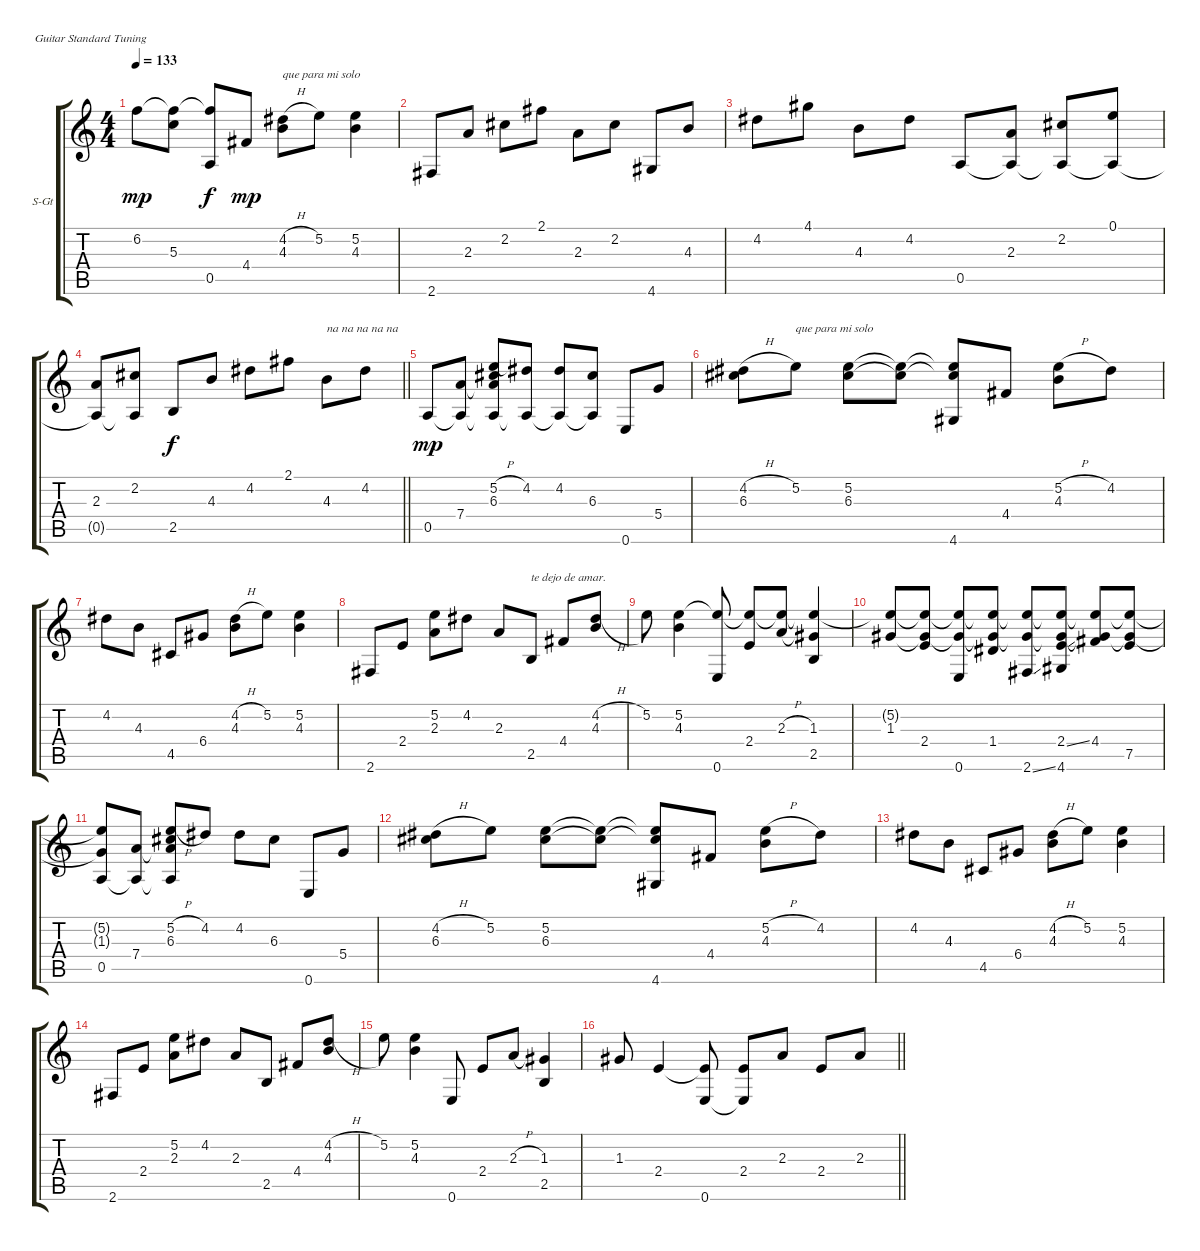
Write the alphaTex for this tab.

\bracketExtendMode groupsimilarinstruments
\firstSystemTrackNameOrientation horizontal
\otherSystemsTrackNameOrientation horizontal
\track ("Fernando Delgadillo" "S-Gt") {instrument acousticguitarsteel}
\staff {score tabs}
\tuning (E4 B3 G3 D3 A2 E2)
\ts (4 4)
\tempo 133
\clef g2
\ks c
6.2.8{dy mp} (5.3 6.2{t}).8 (6.2{t} 0.5).8{dy f} 4.4.8{dy mp} (4.2{h} 4.3).8{txt "que para mi solo "} 5.2.8 (5.2 4.3).4 |
2.6.8 2.3.8 2.2.8 2.1.8 2.3.8 2.2.8 4.6.8 4.3.8 |
4.2.8 4.1.8 4.3.8 4.2.8 0.5.8 (2.3 0.5{t}).8 (2.2 0.5{t}).8 (0.1 0.5{t}).8 |
\barLineRight lightlight
(2.3 0.5{t}).8 (2.2 0.5{t}).8 2.5.8{dy f} 4.3.8 4.2.8 2.1.8 4.3.8{txt "na na na na na"} 4.2.8 |
0.5.8{dy mp} (7.4 0.5{t}).8 (5.2{h} 6.3 7.4{t} 0.5{t}).8 (4.2 0.5{t}).8 (4.2 0.5{t}).8 (6.3 0.5{t}).8 0.6.8 5.4.8 |
(4.2{h} 6.3).8 5.2.8{txt "que para mi solo "} (5.2 6.3).8 (5.2{t} 6.3{t}).8 (5.2{t} 6.3{t} 4.6).8 4.4.8 (5.2{h} 4.3).8 4.2.8 |
4.2.8 4.3.8 4.5.8 6.4.8 (4.2{h} 4.3).8 5.2.8 (5.2 4.3).4 |
2.6.8 2.4.8 (5.2 2.3).8 4.2.8 2.3.8 2.5.8{txt "te dejo de amar."} 4.4.8 (4.2{h} 4.3).8 |
5.2.8 (5.2 4.3).4 (0.6 5.2{t}).8 (2.4 5.2{t}).8 (2.3{h} 5.2{t}).8 (1.3 2.5 5.2{t}).4 |
(1.3 5.2{t}).8 (2.4 5.2{t} 1.3{t}).8 (0.6 5.2{t} 1.3{t}).8 (1.4 5.2{t} 1.3{t}).8 (2.6{ss} 5.2{t} 1.3{t}).8 (2.4{ss} 4.6 5.2{t} 1.3{t}).8 (4.4 5.2{t} 1.3{t}).8 (7.5 5.2{t} 1.3{t}).8 |
(5.2{t} 1.3{t} 0.5).8 (7.4 0.5{t}).8 (5.2{h} 6.3 7.4{t} 0.5{t}).8 4.2.8 4.2.8 6.3.8 0.6.8 5.4.8 |
(4.2{h} 6.3).8 5.2.8 (5.2 6.3).8 (5.2{t} 6.3{t}).8 (5.2{t} 6.3{t} 4.6).8 4.4.8 (5.2{h} 4.3).8 4.2.8 |
4.2.8 4.3.8 4.5.8 6.4.8 (4.2{h} 4.3).8 5.2.8 (5.2 4.3).4 |
2.6.8 2.4.8 (5.2 2.3).8 4.2.8 2.3.8 2.5.8 4.4.8 (4.2{h} 4.3).8 |
5.2.8 (5.2 4.3).4 0.6.8 2.4.8 2.3{h}.8 (1.3 2.5).4 |
\barLineRight lightlight
1.3.8 2.4.4 (2.4{t} 0.6).8 (2.4 0.6{t}).8 2.3.8 2.4.8 2.3.8
